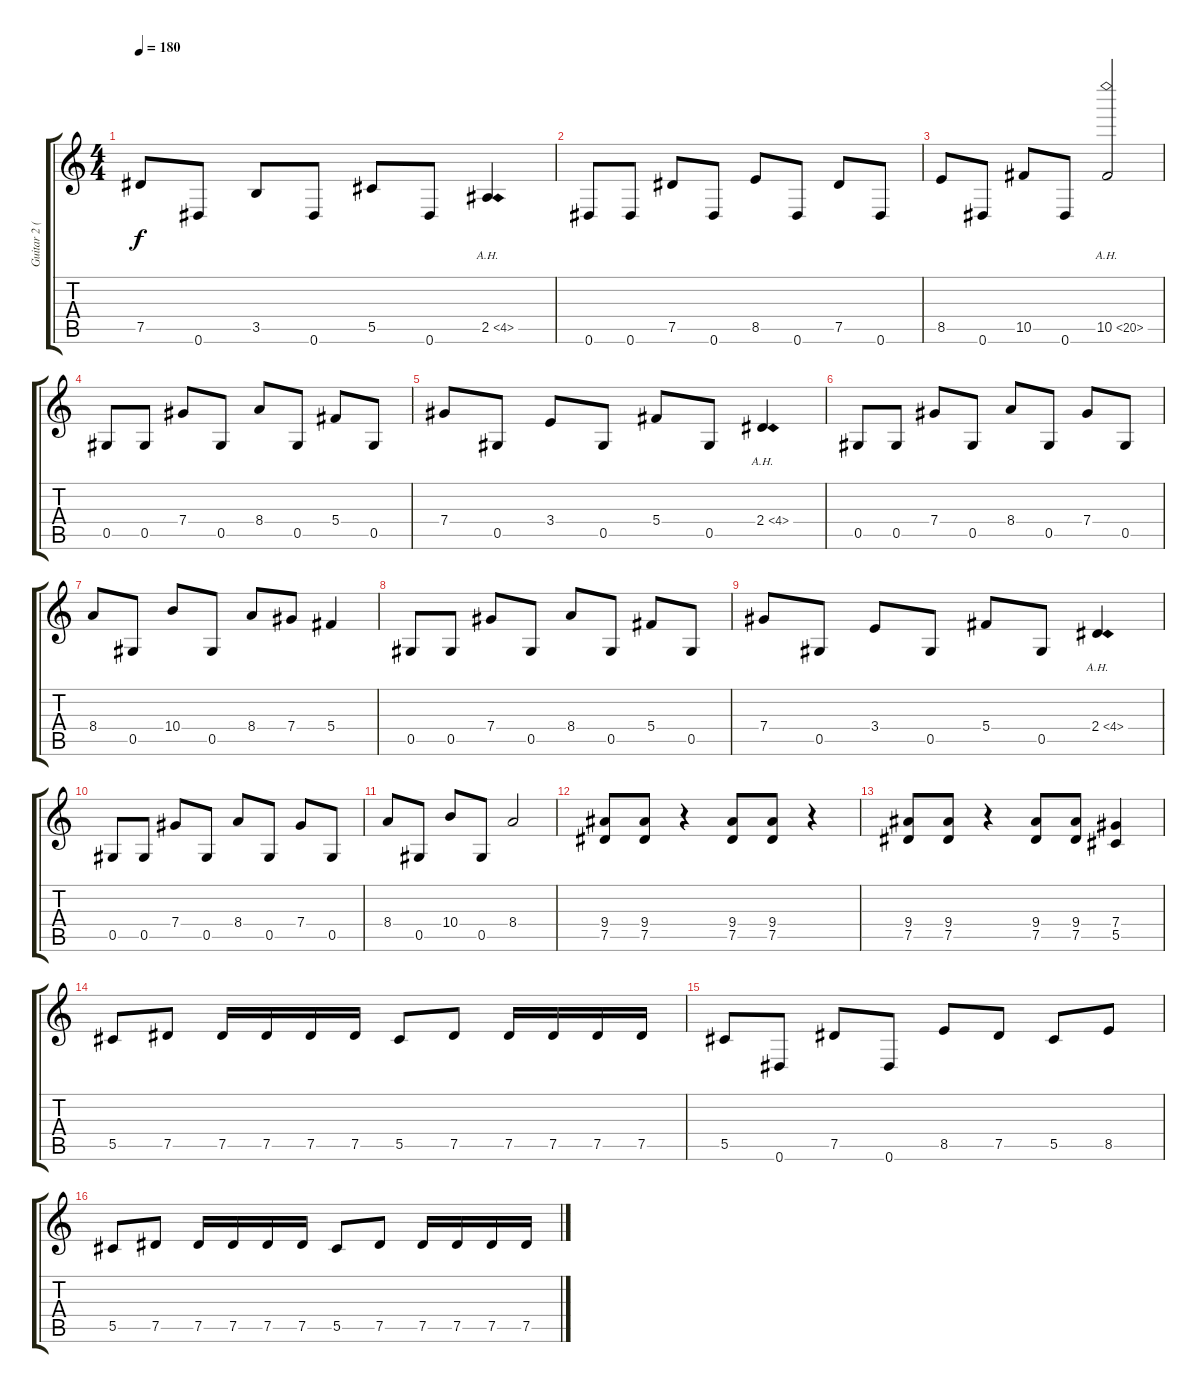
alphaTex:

\track ("Guitar 2 (Eb-tuning)" "Guitar 2 (") {instrument overdrivenguitar}
\staff {score tabs}
\tuning (Eb4 Bb3 Gb3 Db3 Ab2 Eb2) {hide}
\ts (4 4)
\tempo 180
\clef g2
\ks c
7.5.8{dy f} 0.6.8 3.5.8 0.6.8 5.5.8 0.6.8 2.5{ah 2}.4 |
0.6.8 0.6.8 7.5.8 0.6.8 8.5.8 0.6.8 7.5.8 0.6.8 |
8.5.8 0.6.8 10.5.8 0.6.8 10.5{ah 10}.2 |
0.5.8 0.5.8 7.4.8 0.5.8 8.4.8 0.5.8 5.4.8 0.5.8 |
7.4.8 0.5.8 3.4.8 0.5.8 5.4.8 0.5.8 2.4{ah 2}.4 |
0.5.8 0.5.8 7.4.8 0.5.8 8.4.8 0.5.8 7.4.8 0.5.8 |
8.4.8 0.5.8 10.4.8 0.5.8 8.4.8 7.4.8 5.4.4 |
0.5.8 0.5.8 7.4.8 0.5.8 8.4.8 0.5.8 5.4.8 0.5.8 |
7.4.8 0.5.8 3.4.8 0.5.8 5.4.8 0.5.8 2.4{ah 2}.4 |
0.5.8 0.5.8 7.4.8 0.5.8 8.4.8 0.5.8 7.4.8 0.5.8 |
8.4.8 0.5.8 10.4.8 0.5.8 8.4.2 |
(9.4 7.5).8 (9.4 7.5).8 r.4 (9.4 7.5).8 (9.4 7.5).8 r.4 |
(9.4 7.5).8 (9.4 7.5).8 r.4 (9.4 7.5).8 (9.4 7.5).8 (7.4 5.5).4 |
5.5.8 7.5.8 7.5.16 7.5.16 7.5.16 7.5.16 5.5.8 7.5.8 7.5.16 7.5.16 7.5.16 7.5.16 |
5.5.8 0.6.8 7.5.8 0.6.8 8.5.8 7.5.8 5.5.8 8.5.8 |
5.5.8 7.5.8 7.5.16 7.5.16 7.5.16 7.5.16 5.5.8 7.5.8 7.5.16 7.5.16 7.5.16 7.5.16
